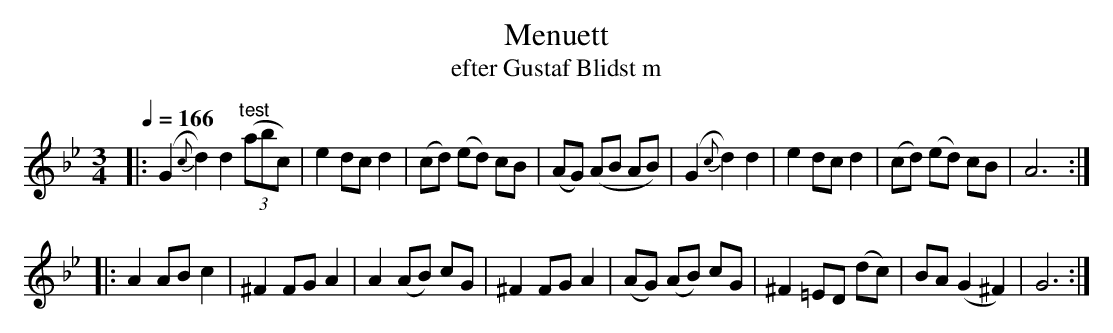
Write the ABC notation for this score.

X:1
T:Menuett
T:efter Gustaf Blidst m
M:3/4
K:Gm
L:1/8
Q:1/4 = 166
|:(G2 {c}d2) d2 "^test"(3(abc)| e2 dc d2| (cd) (ed) cB |(AG) (AB AB)| (G2 {c}d2) d2 | e2 dc d2| (cd) (ed) cB | A6 :|
|: A2 AB c2| ^F2 FG A2| A2 (AB) cG | ^F2 FG A2| (AG) (AB) cG | ^F2 =ED (dc) | BA (G2 ^F2) | G6 :|
